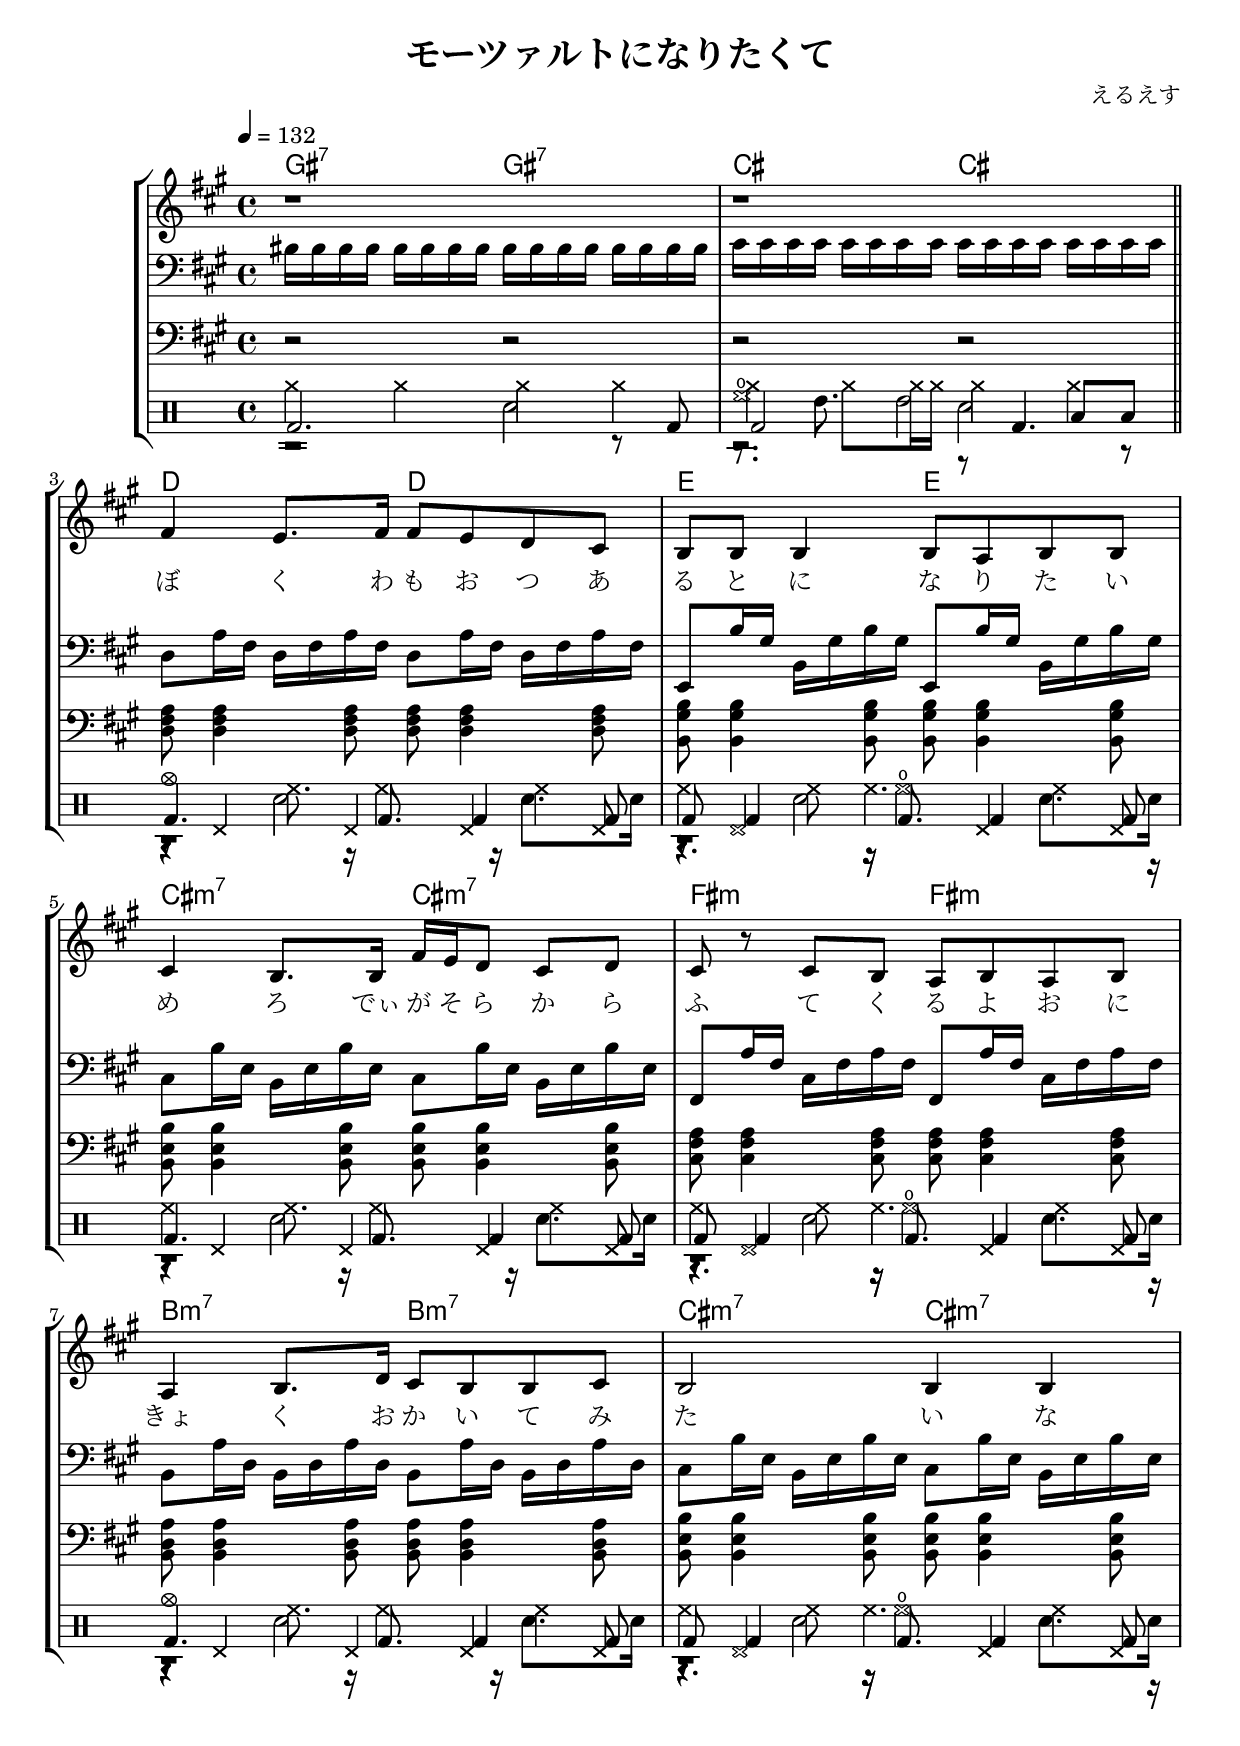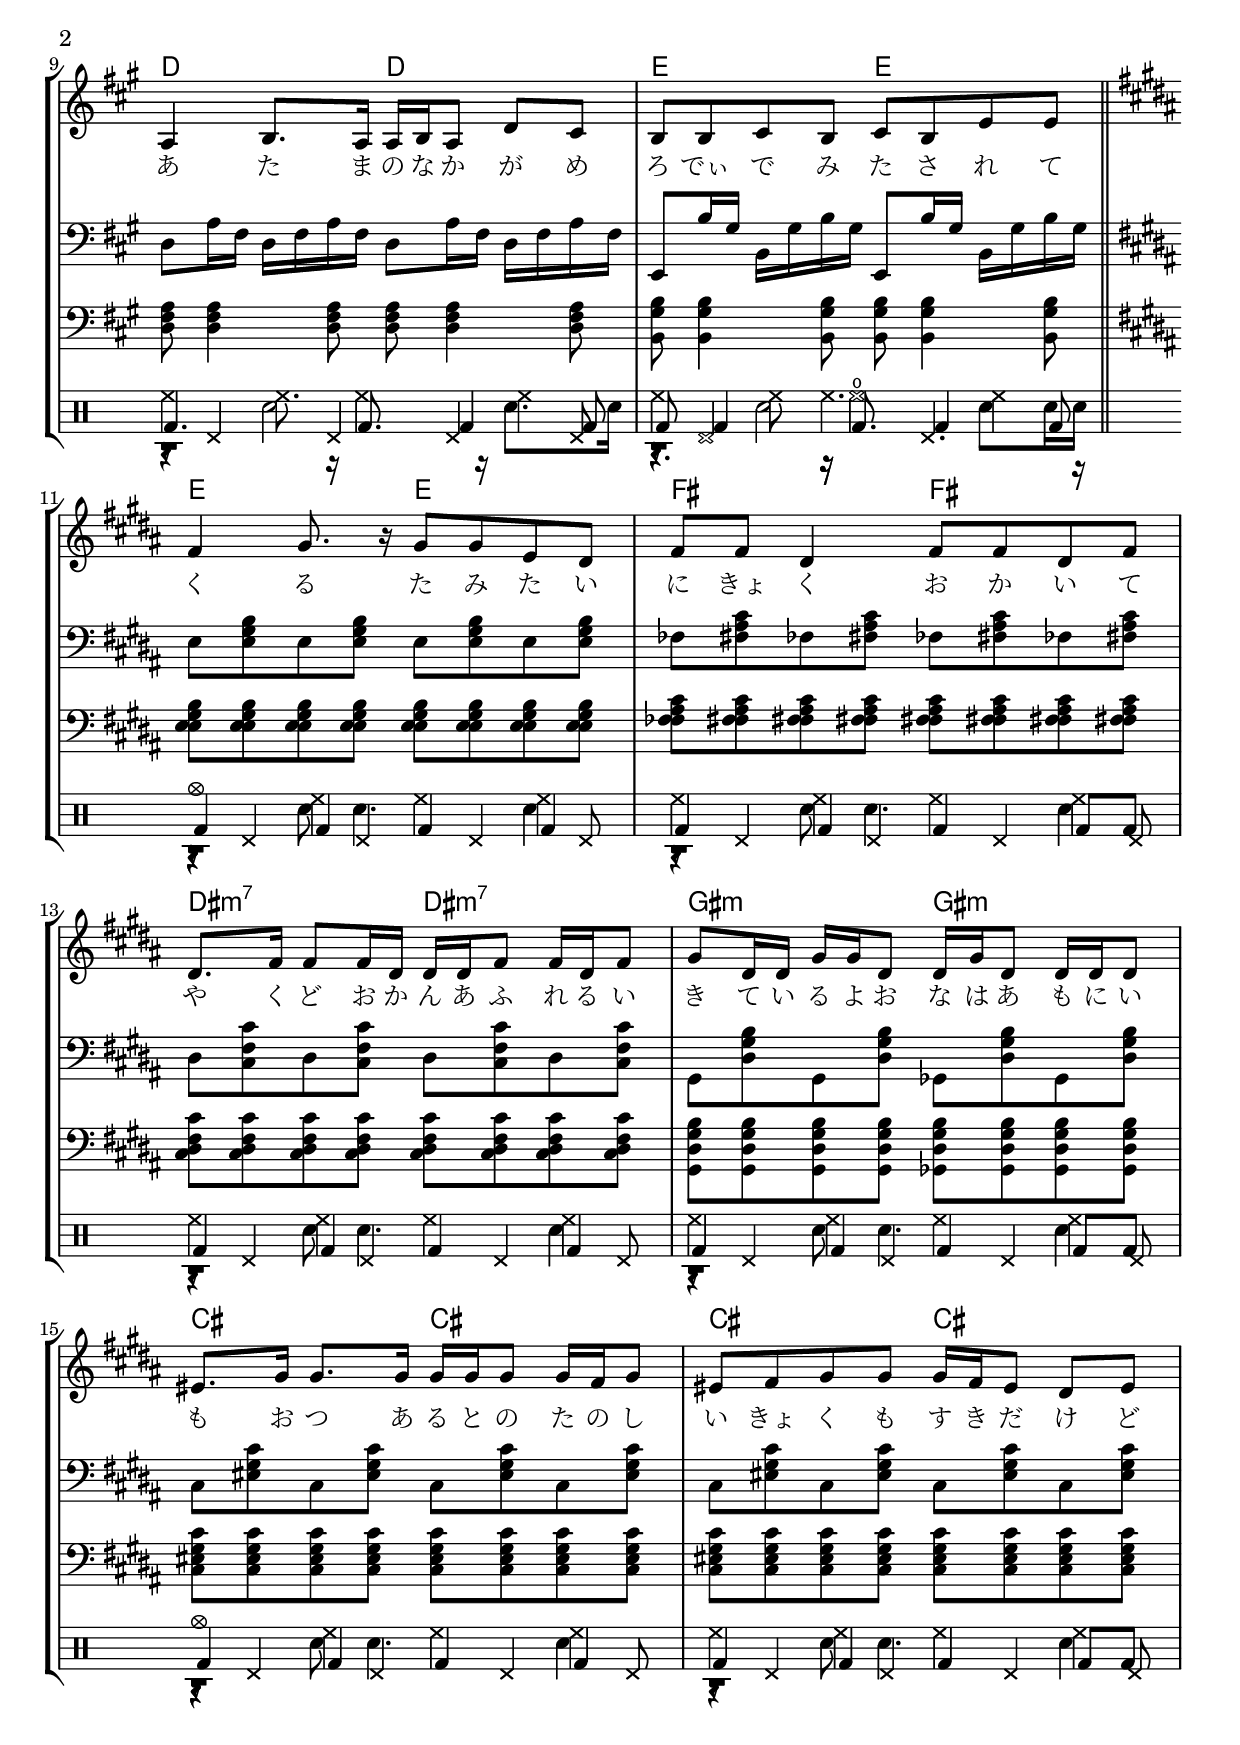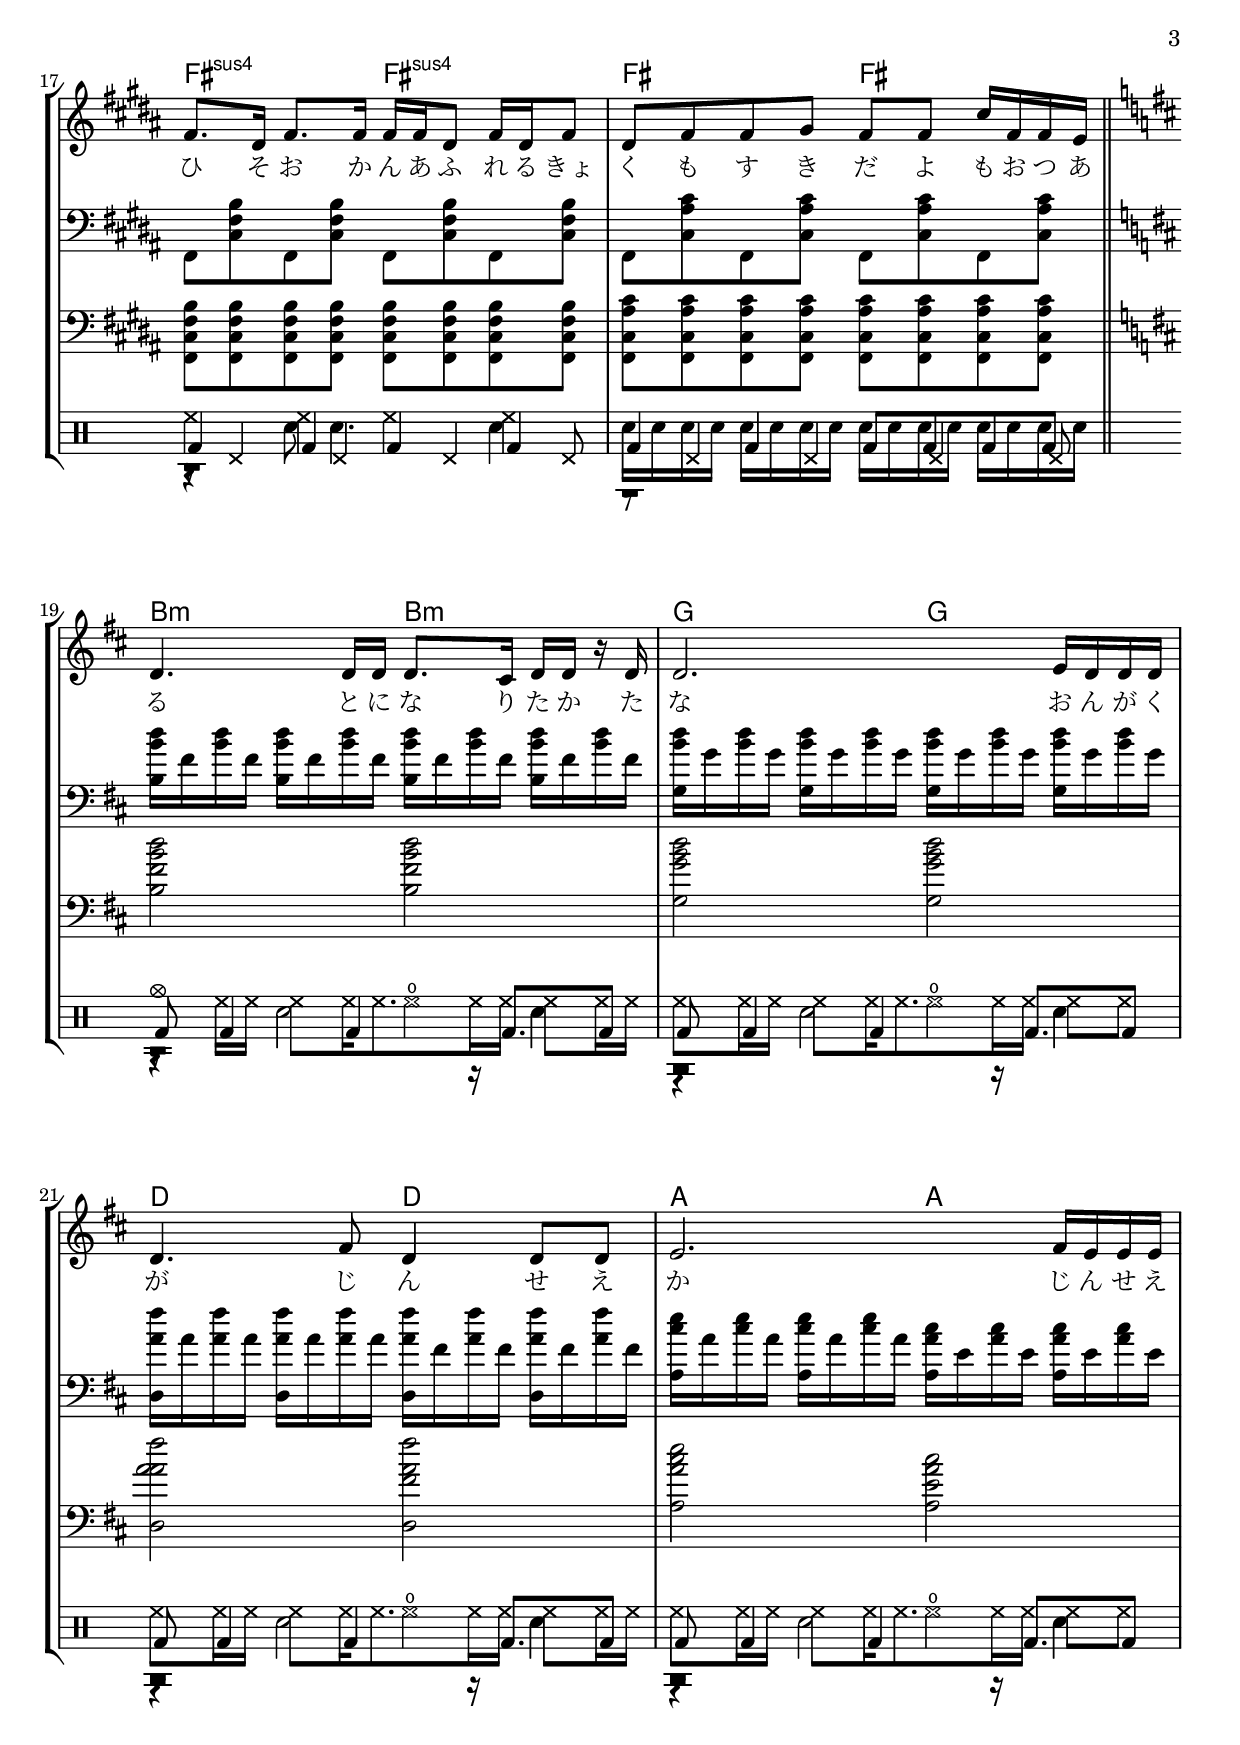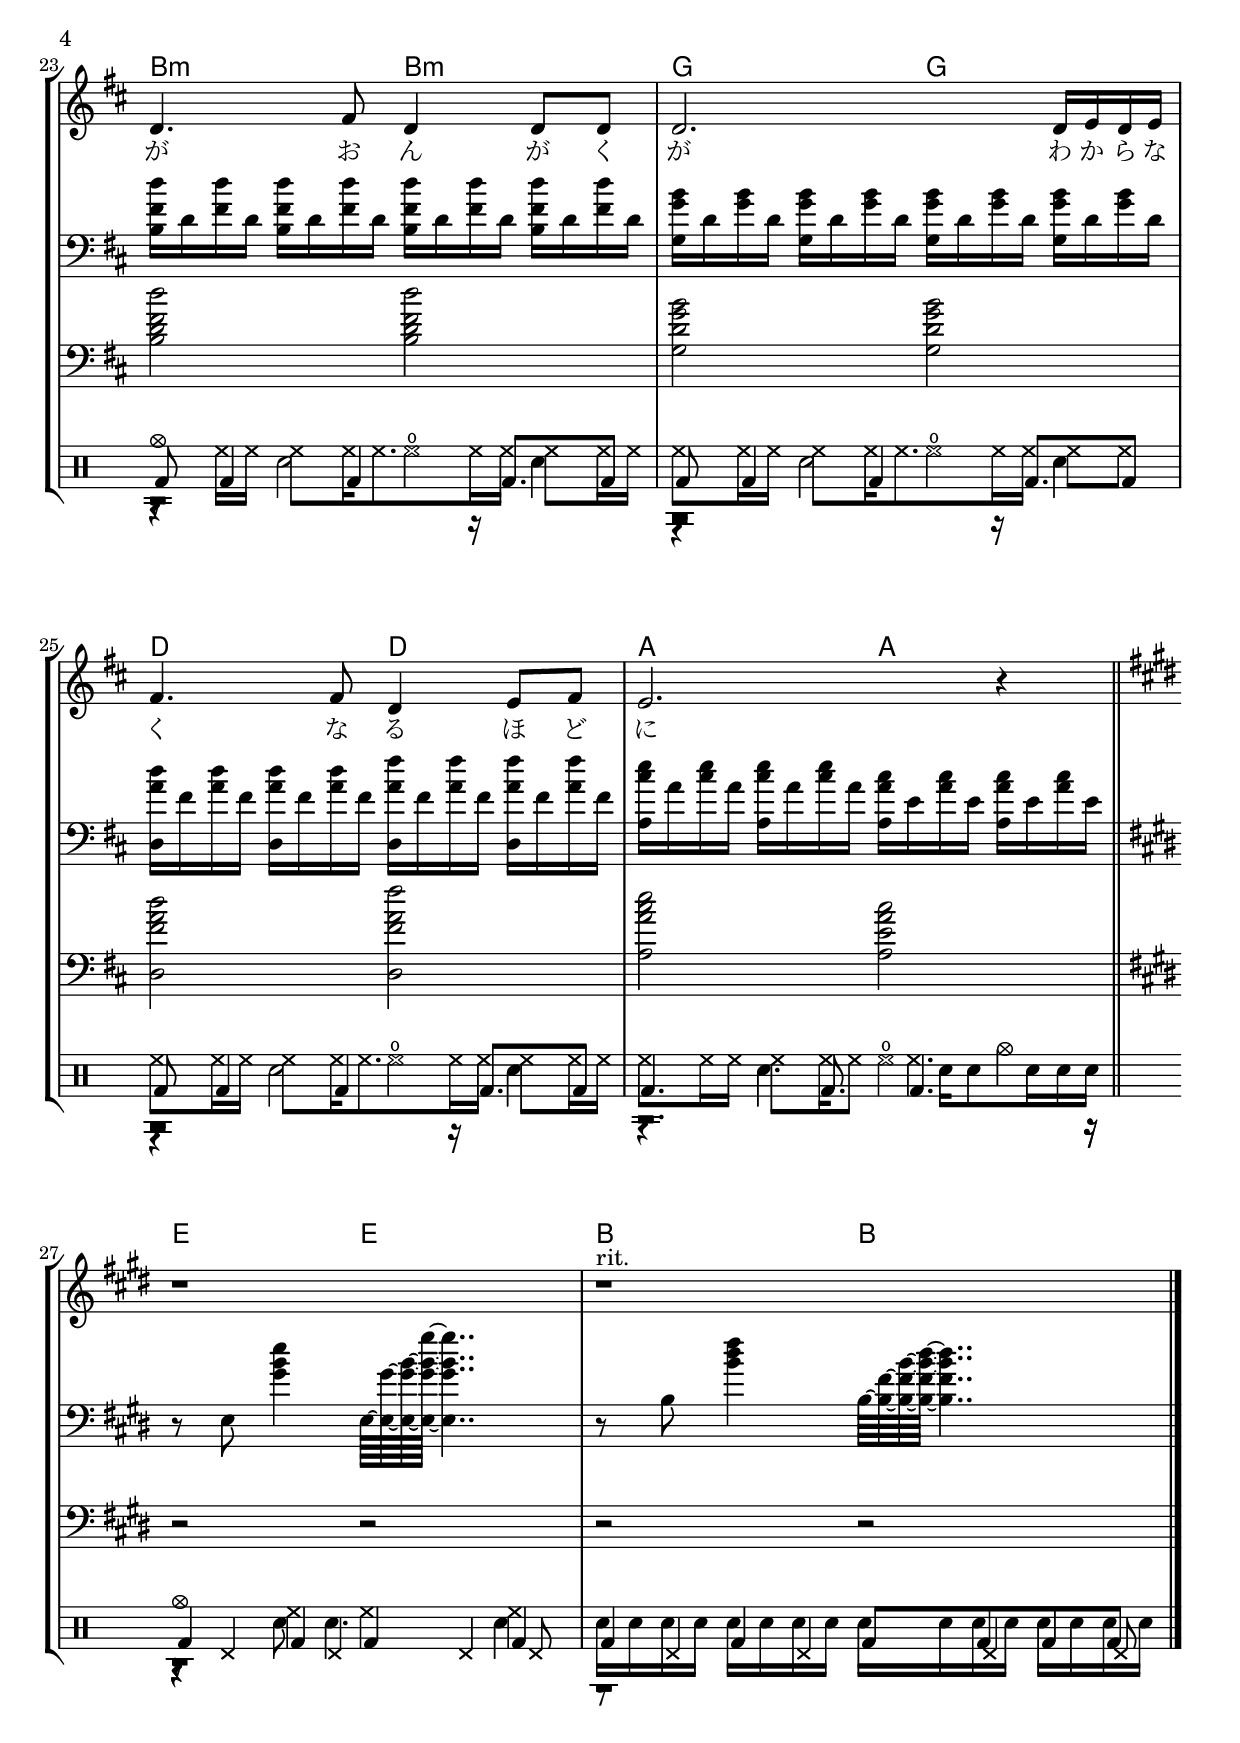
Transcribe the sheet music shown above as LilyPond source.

\version "2.12.1"

\header {
	title = \markup {モーツァルトになりたくて}
	composer = \markup \center-column {えるえす}
}

harmony = \chordmode {
	gis2:7 gis:7 cis cis 

	d d e e cis:min7 cis:min7 fis:m fis:m b:min7 b:min7 cis:min7 cis:min7 d d e e 

	e e fis fis dis:min7 dis:min7 gis:m gis:m cis cis cis cis fis:sus4 fis:sus4 fis fis 

	b:m b:m g g d d a a b:m b:m g g d d a a 

	e e b b 
}

melody = {
	\key a \major
	\tempo 4 = 132
	r1 | r1   
	\set Staff.midiInstrument = #"fss0.31"
	 fis'4  e'8.  fis'16  fis'8  e'8  d'8  cis'8 
	b8  b8  b4  b8  a8  b8  b8 
	cis'4  b8.  b16  fis'16  e'16  d'8  cis'8  d'8 
	cis'8  r8  cis'8  b8  a8  b8  a8  b8 
	a4  b8.  d'16  cis'8  b8  b8  cis'8 
	b2  b4  b4 
	a4  b8.  a16  a16  b16  a8  d'8  cis'8 
	b8  b8  cis'8  b8  cis'8  b8  e'8  e'8
	\set Staff.midiInstrument = #"fss0.31"
		\key b \major
 fis'4  gis'8.  r16  gis'8  gis'8  e'8  dis'8 
	fis'8  fis'8  dis'4  fis'8  fis'8  dis'8  fis'8 
	dis'8.  fis'16  fis'8  fis'16  dis'16  dis'16  dis'16  fis'8  fis'16  dis'16  fis'8 
	gis'8  dis'16  dis'16  gis'16  gis'16  dis'8  dis'16  gis'16  dis'8  dis'16  dis'16  dis'8 
	eis'8.  gis'16  gis'8.  gis'16  gis'16  gis'16  gis'8  gis'16  fis'16  gis'8 
	eis'8  fis'8  gis'8  gis'8  gis'16  fis'16  eis'8  dis'8  eis'8 
	fis'8.  dis'16  fis'8.  fis'16  fis'16  fis'16  dis'8  fis'16  dis'16  fis'8 
	dis'8  fis'8  fis'8  gis'8  fis'8  fis'8  	\set Staff.midiInstrument = #"fss0.34"
	cis''16  fis'16  fis'16  e'16 
		\key d \major
d'4.  d'16  d'16  d'8.  cis'16  d'16  d'16  r16  d'16 
	d'2.  e'16  d'16  d'16  d'16 
	d'4.  fis'8  d'4  d'8  d'8 
	e'2.  fis'16  e'16  e'16  e'16 
	d'4.  fis'8  d'4  d'8  d'8 
	d'2.  d'16  e'16  d'16  e'16 
	fis'4.  fis'8  d'4  e'8  fis'8 
	e'2.  	r4 	\key e \major
	r1 | r1^"rit." \bar "|."
}

words = \lyricmode {
	
	ぼ  く  わ  も  お  つ  あ  る  と  に  な  り  た  い  め  ろ  でぃ  が  そ  ら  か  ら  ふ  て  く  る  よ  お  に  きょ  く  お  か  い  て  み  た  い  な  あ  た  ま  の  な  か  が  め  ろ  でぃ  で  み  た  さ  れ  て  
	く  る  た  み  た  い  に  きょ  く  お  か  い  て  や  く  ど  お  か  ん  あ  ふ  れ  る  い  き  て  い  る  よ  お  な  は  あ  も  に  い  も  お  つ  あ  る  と  の  た  の  し  い  きょ  く  も  す  き  だ  け  ど  ひ  そ  お  か  ん  あ  ふ  れ  る  きょ  く  も  す  き  だ  よ  
	も  お  つ  あ  る  と  に  な  り  た  か  た  な  お  ん  が  く  が  じ  ん  せ  え  か  じ  ん  せ  え  が  お  ん  が  く  が  わ  か  ら  な  く  な  る  ほ  ど  に  
	
}

tempochange = {
	\tempo 4 = 132
	r1 | r1 \bar "||"
	\tempo 4 = 132
	r1 | r1 | r1 | r1 | r1 | r1 | r1 | r1 \bar "||"
	\tempo 4 = 132
	r1 | r1 | r1 | r1 | r1 | r1 | r1 | r1 \bar "||"
	\tempo 4 = 132
	r1 | r1 | r1 | r1 | r1 | r1 | r1 | r1 \bar "||"
	\tempo 4 = 132
	r1 | \tempo 4 = 99 r2 \tempo 4 = 88 r2 \bar "|."
}

mainacc = {
	\clef bass
	\set Staff.midiInstrument = #"Vibraphone"
	\key a \major
	\tempo 4 = 132
	bis16 bis16 bis16 bis16 bis16 bis16 bis16 bis16
	bis16 bis16 bis16 bis16 bis16 bis16 bis16 bis16
	cis'16 cis'16 cis'16 cis'16 cis'16 cis'16 cis'16 cis'16
	cis'16 cis'16 cis'16 cis'16 cis'16 cis'16 cis'16 cis'16
	\bar "||"

	\set Staff.midiInstrument = #"Bright Acoustic"
	d8 a16 fis16   d16 fis16 a16 fis16
	d8 a16 fis16   d16 fis16 a16 fis16
	e,8 b16 gis16   b,16 gis16 b16 gis16
	e,8 b16 gis16   b,16 gis16 b16 gis16
	cis8 b16 e16   b,16 e16 b16 e16
	cis8 b16 e16   b,16 e16 b16 e16
	fis,8 a16 fis16   cis16 fis16 a16 fis16
	fis,8 a16 fis16   cis16 fis16 a16 fis16
	b,8 a16 d16   b,16 d16 a16 d16
	b,8 a16 d16   b,16 d16 a16 d16
	cis8 b16 e16   b,16 e16 b16 e16
	cis8 b16 e16   b,16 e16 b16 e16
	d8 a16 fis16   d16 fis16 a16 fis16
	d8 a16 fis16   d16 fis16 a16 fis16
	e,8 b16 gis16   b,16 gis16 b16 gis16
	e,8 b16 gis16   b,16 gis16 b16 gis16
	\bar "||"

	\set Staff.midiInstrument = #"Bright Acoustic"
	\key b \major
	e8 <e gis b> e <e gis b>
	e8 <e gis b> e <e gis b>
	fes8 <fis ais cis'> fes <fis ais cis'>
	fes8 <fis ais cis'> fes <fis ais cis'>
	dis8 <cis fis cis'> dis <cis fis cis'>
	dis8 <cis fis cis'> dis <cis fis cis'>
	gis,8 <dis gis b> gis, <dis gis b>
	ges,8 <dis gis b> ges, <dis gis b>
	cis8 <eis gis cis'> cis <eis gis cis'>
	cis8 <eis gis cis'> cis <eis gis cis'>
	cis8 <eis gis cis'> cis <eis gis cis'>
	cis8 <eis gis cis'> cis <eis gis cis'>
	fis,8 <cis fis b> fis, <cis fis b>
	fis,8 <cis fis b> fis, <cis fis b>
	fis,8 <cis ais cis'> fis, <cis ais cis'>
	fis,8 <cis ais cis'> fis, <cis ais cis'>
	\bar "||"

	\set Staff.midiInstrument = #"Bright Acoustic"
	\key d \major
	<b b' d''>16 fis'16 <b' d''>16 fis'16   <b b' d''>16 fis'16 <b' d''>16 fis'16
	<b b' d''>16 fis'16 <b' d''>16 fis'16   <b b' d''>16 fis'16 <b' d''>16 fis'16
	<g b' d''>16 g'16 <b' d''>16 g'16   <g b' d''>16 g'16 <b' d''>16 g'16
	<g b' d''>16 g'16 <b' d''>16 g'16   <g b' d''>16 g'16 <b' d''>16 g'16
	<d a' fis''>16 a'16 <a' fis''>16 a'16   <d a' fis''>16 a'16 <a' fis''>16 a'16
	<d a' fis''>16 fis'16 <a' fis''>16 fis'16   <d a' fis''>16 fis'16 <a' fis''>16 fis'16
	<a cis'' e''>16 a'16 <cis'' e''>16 a'16   <a cis'' e''>16 a'16 <cis'' e''>16 a'16
	<a a' cis''>16 e'16 <a' cis''>16 e'16   <a a' cis''>16 e'16 <a' cis''>16 e'16
	<b fis' d''>16 d'16 <fis' d''>16 d'16   <b fis' d''>16 d'16 <fis' d''>16 d'16
	<b fis' d''>16 d'16 <fis' d''>16 d'16   <b fis' d''>16 d'16 <fis' d''>16 d'16
	<g g' b'>16 d'16 <g' b'>16 d'16   <g g' b'>16 d'16 <g' b'>16 d'16
	<g g' b'>16 d'16 <g' b'>16 d'16   <g g' b'>16 d'16 <g' b'>16 d'16
	<d a' d''>16 fis'16 <a' d''>16 fis'16   <d a' d''>16 fis'16 <a' d''>16 fis'16
	<d a' fis''>16 fis'16 <a' fis''>16 fis'16   <d a' fis''>16 fis'16 <a' fis''>16 fis'16
	<a cis'' e''>16 a'16 <cis'' e''>16 a'16   <a cis'' e''>16 a'16 <cis'' e''>16 a'16
	<a a' cis''>16 e'16 <a' cis''>16 e'16   <a a' cis''>16 e'16 <a' cis''>16 e'16
	\bar "||"

	\set Staff.midiInstrument = #"String Ensemble 2"
	\key e \major
	r8 e8 <gis' b' e''>4
	e64~ <e~ gis'~> <e~ gis'~ b'~> <e gis' b' gis''>~ <e gis' b' gis''>4..
	r8 b8 <b' dis'' fis''>4
	b64~ <b~ fis'~> <b~ fis'~ b'~> <b fis' b' dis''>~ <b fis' b' dis''>4..
	\bar "|."
}

subacc = {
	\clef bass
	\set Staff.midiInstrument = #"Acoustic grand"
	\key a \major
	\tempo 4 = 132
	r2
	r2
	r2
	r2
	\bar "||"

	\set Staff.midiInstrument = #"Electric Piano 1"
	<d fis a>8 <d fis a>4 <d fis a>8
	<d fis a>8 <d fis a>4 <d fis a>8
	<b, gis b>8 <b, gis b>4 <b, gis b>8
	<b, gis b>8 <b, gis b>4 <b, gis b>8
	<b, e b>8 <b, e b>4 <b, e b>8
	<b, e b>8 <b, e b>4 <b, e b>8
	<cis fis a>8 <cis fis a>4 <cis fis a>8
	<cis fis a>8 <cis fis a>4 <cis fis a>8
	<b, d a>8 <b, d a>4 <b, d a>8
	<b, d a>8 <b, d a>4 <b, d a>8
	<b, e b>8 <b, e b>4 <b, e b>8
	<b, e b>8 <b, e b>4 <b, e b>8
	<d fis a>8 <d fis a>4 <d fis a>8
	<d fis a>8 <d fis a>4 <d fis a>8
	<b, gis b>8 <b, gis b>4 <b, gis b>8
	<b, gis b>8 <b, gis b>4 <b, gis b>8
	\bar "||"

	\set Staff.midiInstrument = #"Electric Piano 1"
	\key b \major
	<e e gis b>8 <e e gis b>8 <e e gis b>8 <e e gis b>8
	<e e gis b>8 <e e gis b>8 <e e gis b>8 <e e gis b>8
	<fes fis ais cis'>8 <fes fis ais cis'>8 <fes fis ais cis'>8 <fes fis ais cis'>8
	<fes fis ais cis'>8 <fes fis ais cis'>8 <fes fis ais cis'>8 <fes fis ais cis'>8
	<dis cis fis cis'>8 <dis cis fis cis'>8 <dis cis fis cis'>8 <dis cis fis cis'>8
	<dis cis fis cis'>8 <dis cis fis cis'>8 <dis cis fis cis'>8 <dis cis fis cis'>8
	<gis, dis gis b>8 <gis, dis gis b>8 <gis, dis gis b>8 <gis, dis gis b>8
	<ges, dis gis b>8 <ges, dis gis b>8 <ges, dis gis b>8 <ges, dis gis b>8
	<cis eis gis cis'>8 <cis eis gis cis'>8 <cis eis gis cis'>8 <cis eis gis cis'>8
	<cis eis gis cis'>8 <cis eis gis cis'>8 <cis eis gis cis'>8 <cis eis gis cis'>8
	<cis eis gis cis'>8 <cis eis gis cis'>8 <cis eis gis cis'>8 <cis eis gis cis'>8
	<cis eis gis cis'>8 <cis eis gis cis'>8 <cis eis gis cis'>8 <cis eis gis cis'>8
	<fis, cis fis b>8 <fis, cis fis b>8 <fis, cis fis b>8 <fis, cis fis b>8
	<fis, cis fis b>8 <fis, cis fis b>8 <fis, cis fis b>8 <fis, cis fis b>8
	<fis, cis ais cis'>8 <fis, cis ais cis'>8 <fis, cis ais cis'>8 <fis, cis ais cis'>8
	<fis, cis ais cis'>8 <fis, cis ais cis'>8 <fis, cis ais cis'>8 <fis, cis ais cis'>8
	\bar "||"

	\set Staff.midiInstrument = #"String Ensemble 1"
	\key d \major
	<b fis' b' d''>2
	<b fis' b' d''>2
	<g g' b' d''>2
	<g g' b' d''>2
	<d a' a' fis''>2
	<d fis' a' fis''>2
	<a a' cis'' e''>2
	<a e' a' cis''>2
	<b d' fis' d''>2
	<b d' fis' d''>2
	<g d' g' b'>2
	<g d' g' b'>2
	<d fis' a' d''>2
	<d fis' a' fis''>2
	<a a' cis'' e''>2
	<a e' a' cis''>2
	\bar "||"

	\set Staff.midiInstrument = #"Acoustic grand"
	\key e \major
	r2
	r2
	r2
	r2
	\bar "|."
}

percA = {
	\drummode {
	cymr4 cymr4 cymr4 cymr4  |cymr4 cymr8 cymr16 cymr16 cymr4 cymr4  \bar "||"
	r4 hh8. hh4 r16 hh4  |hh4 hh8 hh4. hh4  |hh4 hh8. hh4 r16 hh4  |hh4 hh8 hh4. hh4  |r4 hh8. hh4 r16 hh4  |hh4 hh8 hh4. hh4  |hh4 hh8. hh4 r16 hh4  |hh4 hh8 hh4. hh4  \bar "||"
	r4 hh4 hh4 hh4  |hh4 hh4 hh4 hh4  |hh4 hh4 hh4 hh4  |hh4 hh4 hh4 hh4  |r4 hh4 hh4 hh4  |hh4 hh4 hh4 hh4  |hh4 hh4 hh4 hh4  |r1  \bar "||"
	r2 hho2  |r2 hho2  |r2 hho2  |r2 hho2  |r2 hho2  |r2 hho2  |r2 hho2  |r2 hho2  \bar "||"
	r4 hh4 hh4 hh4  |r1  \bar "|."
	}
}

percB = {
	\drummode {
	r2 sn2  |r2 sn2  \bar "||"
	r8 hhp4 hhp4 hhp4 hhp8  |r8 hhp2 hhp4 hhp8  |r8 hhp4 hhp4 hhp4 hhp8  |r8 hhp2 hhp4 hhp8  |r8 hhp4 hhp4 hhp4 hhp8  |r8 hhp2 hhp4 hhp8  |r8 hhp4 hhp4 hhp4 hhp8  |r8 hhp2 hhp4.  \bar "||"
	r4 sn8 sn4. sn4  |r4 sn8 sn4. sn4  |r4 sn8 sn4. sn4  |r4 sn8 sn4. sn4  |r4 sn8 sn4. sn4  |r4 sn8 sn4. sn4  |r4 sn8 sn4. sn4  |sn16 sn16 sn16 sn16 sn16 sn16 sn16 sn16 sn16 sn16 sn16 sn16 sn16 sn16 sn16 sn16  \bar "||"
	r8 hh16 hh16 hh8 hh16 hh8. hh16 hh16 hh8 hh16 hh16  |hh8 hh16 hh16 hh8 hh16 hh8. hh16 hh16 hh8 hh8  |hh8 hh16 hh16 hh8 hh16 hh8. hh16 hh16 hh8 hh16 hh16  |hh8 hh16 hh16 hh8 hh16 hh8. hh16 hh16 hh8 hh8  |r8 hh16 hh16 hh8 hh16 hh8. hh16 hh16 hh8 hh16 hh16  |hh8 hh16 hh16 hh8 hh16 hh8. hh16 hh16 hh8 hh8  |hh8 hh16 hh16 hh8 hh16 hh8. hh16 hh16 hh8 hh16 hh16  |hh8 hh16 hh16 hh8 hh16 hh8 hh4. r16  \bar "||"
	r4 sn8 sn4. sn4  |sn16 sn16 sn16 sn16 sn16 sn16 sn16 sn16 sn16 sn16 sn16 sn16 sn16 sn16 sn16 sn16  \bar "|."
	}
}

percC = {
	\drummode {
	bd2. r8 bd8  |bd2 r8 bd4.  \bar "||"
	r4 sn2 sn8. sn16  |r4 sn2 sn8. sn16  |r4 sn2 sn8. sn16  |r4 sn2 sn8. sn16  |r4 sn2 sn8. sn16  |r4 sn2 sn8. sn16  |r4 sn2 sn8. sn16  |r4 sn2 sn8 sn16 sn16  \bar "||"
	bd4 bd4 bd4 bd4  |bd4 bd4 bd4 bd8 bd8  |bd4 bd4 bd4 bd4  |bd4 bd4 bd4 bd8 bd8  |bd4 bd4 bd4 bd4  |bd4 bd4 bd4 bd8 bd8  |bd4 bd4 bd4 bd4  |bd4 bd4 bd8 bd8 bd8 bd8  \bar "||"
	r4 sn2 sn4  |r4 sn2 sn4  |r4 sn2 sn4  |r4 sn2 sn4  |r4 sn2 sn4  |r4 sn2 sn4  |r4 sn2 sn4  |r4 sn4. sn16 sn8 sn16 sn16 sn16  \bar "||"
	bd4 bd4 bd4 bd4  |bd4 bd4 bd8 bd8 bd8 bd8  \bar "|."
	}
}

percD = {
	\drummode {
	r1 |r8. tommh8. tommh2 r8  \bar "||"
	bd4. r16 bd8. bd4 bd8  |bd8 bd4 r16 bd8. bd4 bd8  |bd4. r16 bd8. bd4 bd8  |bd8 bd4 r16 bd8. bd4 bd8  |bd4. r16 bd8. bd4 bd8  |bd8 bd4 r16 bd8. bd4 bd8  |bd4. r16 bd8. bd4 bd8  |bd8 bd4 r16 bd8. bd4 bd8  \bar "||"
	r8 hhp4 hhp4 hhp4 hhp8  |r8 hhp4 hhp4 hhp4 hhp8  |r8 hhp4 hhp4 hhp4 hhp8  |r8 hhp4 hhp4 hhp4 hhp8  |r8 hhp4 hhp4 hhp4 hhp8  |r8 hhp4 hhp4 hhp4 hhp8  |r8 hhp4 hhp4 hhp4 hhp8  |r8 hhp4 hhp4 hhp4 hhp8  \bar "||"
	bd8 bd4 bd4 r16 bd8. bd8  |bd8 bd4 bd4 r16 bd8. bd8  |bd8 bd4 bd4 r16 bd8. bd8  |bd8 bd4 bd4 r16 bd8. bd8  |bd8 bd4 bd4 r16 bd8. bd8  |bd8 bd4 bd4 r16 bd8. bd8  |bd8 bd4 bd4 r16 bd8. bd8  |bd4. bd8. bd4. r16  \bar "||"
	r8 hhp4 hhp4 hhp4 hhp8  |r8 hhp4 hhp4 hhp4 hhp8  \bar "|."
	}
}

percE = {
	\drummode {
	r1 |r2. toml8 toml8  \bar "||"
	r1  |r4. r16 hho2 r16  |r1  |r4. r16 hho2 r16  |r1  |r4. r16 hho2 r16  |r1  |r4. r16 hho2 r16  \bar "||"
	cymc1  |r1 |r1 |r1 |cymc1  |r1 |r1 |r1 \bar "||"
	cymc1  |r1 |r1 |r1 |cymc1  |r1 |r1 |r2. cymc4  \bar "||"
	cymc1  |r1 \bar "|."
	}
}

percF = {
	\drummode {
	r1 |hho1  \bar "||"
	cymc1  |r1 |r1 |r1 |cymc1  |r1 |r1 |r1 \bar "||"
	r1 | r1 | r1 | r1 | r1 | r1 | r1 | r1 \bar "||"
	r1 | r1 | r1 | r1 | r1 | r1 | r1 | r1 \bar "||"
	r1 | r1 \bar "|."
	}
}

\score {
	<<
		\new StaffGroup <<
			\new ChordNames {\harmony}
			\new Voice = "melody" {\melody}
			\new Lyrics \lyricsto "melody" \words
			\new Staff = "mainacc" {\mainacc}
			\new Staff = "subacc" {\subacc}
			\new DrumStaff <<
				\new DrumVoice {\percA}
				\new DrumVoice {\percB}
				\new DrumVoice {\percC}
				\new DrumVoice {\percD}
				\new DrumVoice {\percE}
				\new DrumVoice {\percF}
			>>
		>>
	>>
	\layout { }
}
